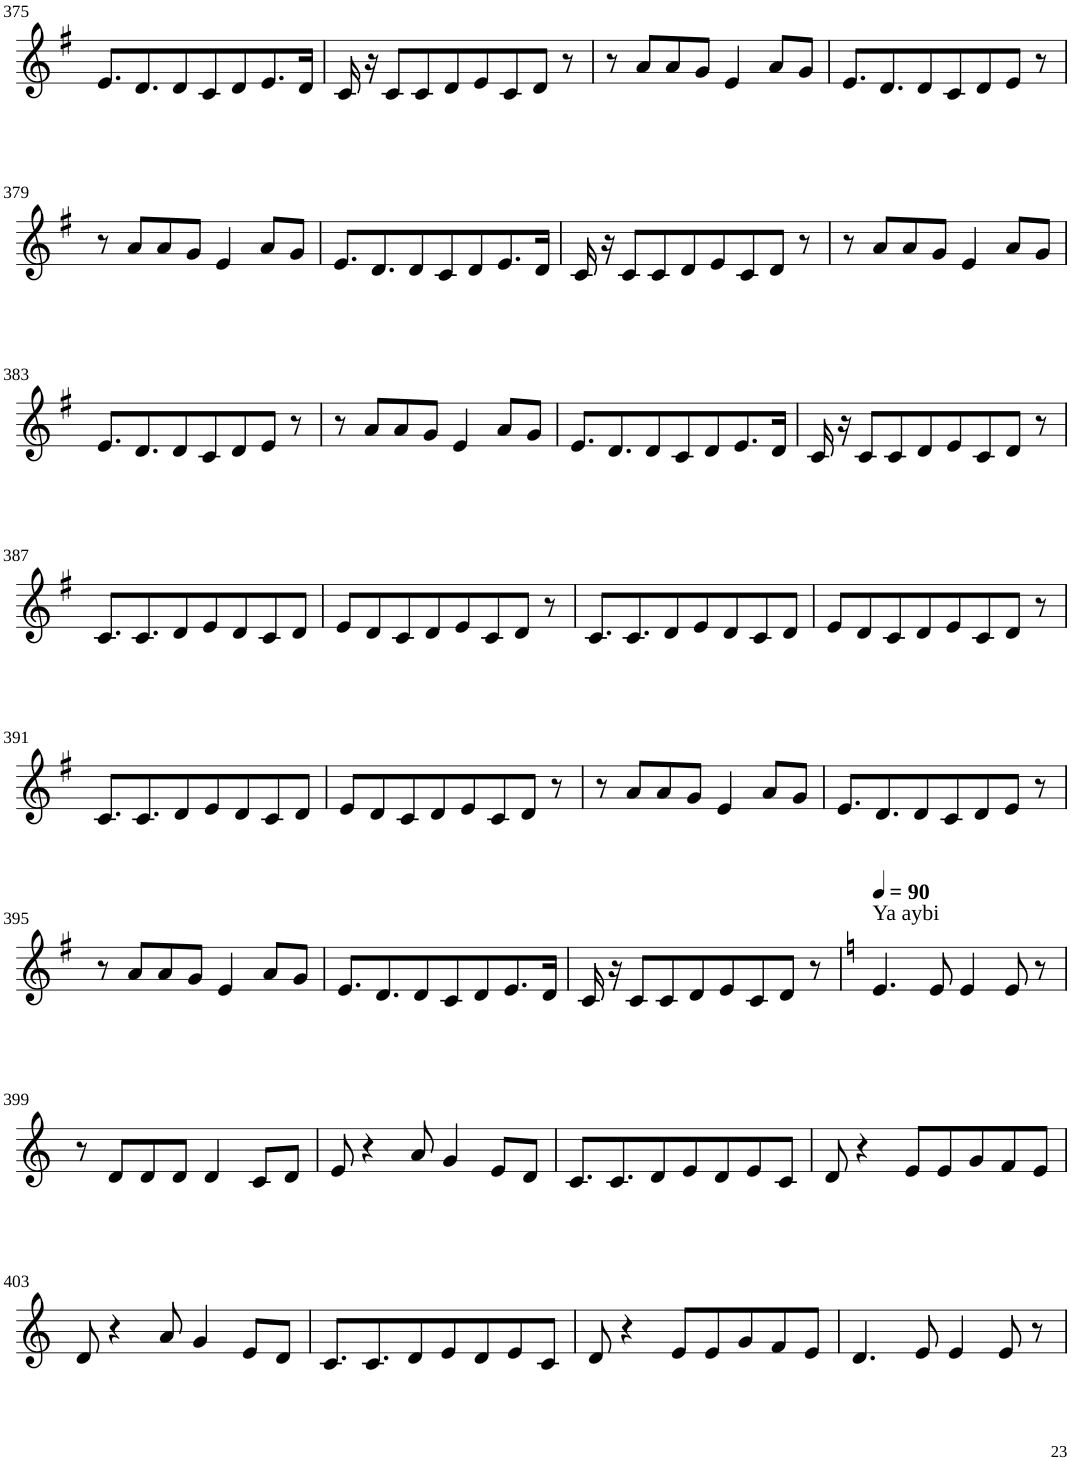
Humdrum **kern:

**kern
*part1
*staff1
*I"Violin
!!LO:PB:g=z
*clefG2
*k[f#]
*G:
*M8/8
=375
8.e/L
8.d/
8d/
8c/
8d/
8.e/
16d/Jk
=376
16c/
16r
8c/L
8c/
8d/
8e/
8c/
8d/J
8r
=377
8r
8a/L
8a/
8g/J
4e/
8a/L
8g/J
=378
8.e/L
8.d/
8d/
8c/
8d/
8e/J
8r
!!LO:LB:g=z
=379
8r
8a/L
8a/
8g/J
4e/
8a/L
8g/J
=380
8.e/L
8.d/
8d/
8c/
8d/
8.e/
16d/Jk
=381
16c/
16r
8c/L
8c/
8d/
8e/
8c/
8d/J
8r
=382
8r
8a/L
8a/
8g/J
4e/
8a/L
8g/J
!!LO:LB:g=z
=383
8.e/L
8.d/
8d/
8c/
8d/
8e/J
8r
=384
8r
8a/L
8a/
8g/J
4e/
8a/L
8g/J
=385
8.e/L
8.d/
8d/
8c/
8d/
8.e/
16d/Jk
=386
16c/
16r
8c/L
8c/
8d/
8e/
8c/
8d/J
8r
!!LO:LB:g=z
=387
8.c/L
8.c/
8d/
8e/
8d/
8c/
8d/J
=388
8e/L
8d/
8c/
8d/
8e/
8c/
8d/J
8r
=389
8.c/L
8.c/
8d/
8e/
8d/
8c/
8d/J
=390
8e/L
8d/
8c/
8d/
8e/
8c/
8d/J
8r
!!LO:LB:g=z
=391
8.c/L
8.c/
8d/
8e/
8d/
8c/
8d/J
=392
8e/L
8d/
8c/
8d/
8e/
8c/
8d/J
8r
=393
8r
8a/L
8a/
8g/J
4e/
8a/L
8g/J
=394
8.e/L
8.d/
8d/
8c/
8d/
8e/J
8r
!!LO:LB:g=z
=395
8r
8a/L
8a/
8g/J
4e/
8a/L
8g/J
=396
8.e/L
8.d/
8d/
8c/
8d/
8.e/
16d/Jk
=397
16c/
16r
8c/L
8c/
8d/
8e/
8c/
8d/J
8r
=398
*k[]
*C:
*MM90
!LO:TX:a:t=Ya aybi
4.e/
8e/
4e/
8e/
8r
!!LO:LB:g=z
=399
8r
8d/L
8d/
8d/J
4d/
8c/L
8d/J
=400
8e/
4r
8a/
4g/
8e/L
8d/J
=401
8.c/L
8.c/
8d/
8e/
8d/
8e/
8c/J
=402
8d/
4r
8e/L
8e/
8g/
8f/
8e/J
!!LO:LB:g=z
=403
8d/
4r
8a/
4g/
8e/L
8d/J
=404
8.c/L
8.c/
8d/
8e/
8d/
8e/
8c/J
=405
8d/
4r
8e/L
8e/
8g/
8f/
8e/J
=406
4.d/
8e/
4e/
8e/
8r
=
*-
